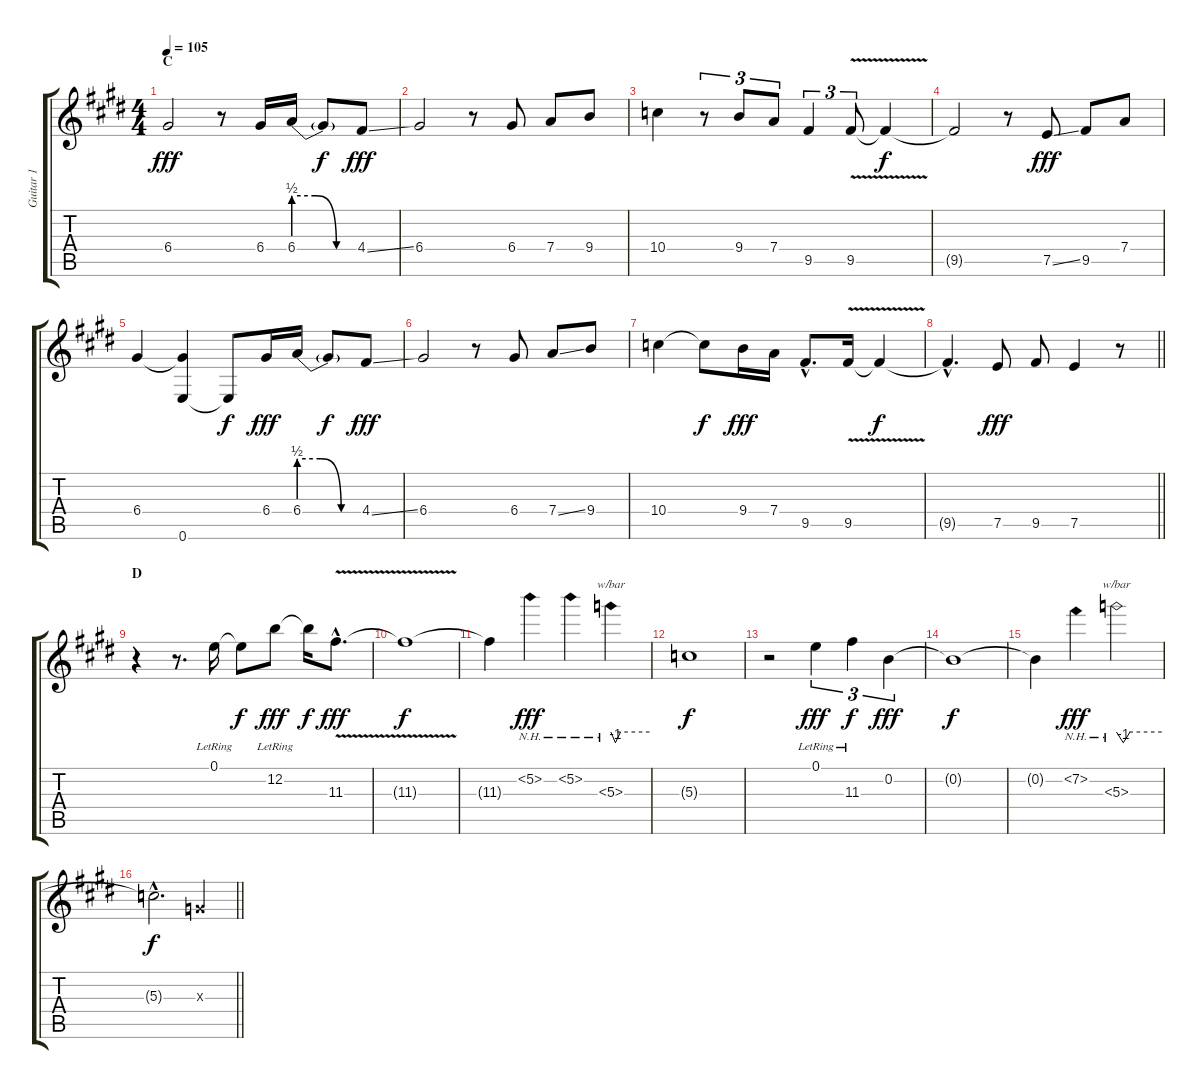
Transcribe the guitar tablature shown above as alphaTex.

\track ("Guitar 1" "Guitar 1") {instrument distortionguitar}
\staff {score tabs}
\tuning (E4 B3 G3 D3 A2 E2) {hide}
\ts (4 4)
\section ("" "C")
\tempo 105
\clef g2
\ks e
6.4.2{dy fff instrument lead5charang} r.8 6.4.16 6.4{be (custom 0 2 20 2 40 0 60 0)}.16 6.4{t}.8{dy f} 4.4{ss}.8{dy fff} |
6.4.2 r.8 6.4.8 7.4.8 9.4.8 |
10.4.4 r.8{tu (3 2)} 9.4.8{tu (3 2)} 7.4.8{tu (3 2)} 9.5.4{tu (3 2)} 9.5{v}.8{tu (3 2)} 9.5{t}.4{dy f} |
9.5{t}.2 r.8 7.5{ss}.8{dy fff} 9.5.8 7.4.8 |
6.4.4 (6.4{t} 0.6).4 0.6{t}.8{dy f} 6.4.16{dy fff} 6.4{be (custom 0 2 20 2 40 0 60 0)}.16 6.4{t}.8{dy f} 4.4{ss}.8{dy fff} |
6.4.2 r.8 6.4.8 7.4{ss}.8 9.4.8 |
10.4.4 10.4{t}.8{dy f} 9.4.16{dy fff} 7.4.16 9.5{hac}.8{d} 9.5{v}.16 9.5{t}.4{dy f} |
\barLineRight lightlight
9.5{hac t}.4{d} 7.5.8{dy fff} 9.5.8 7.5.4 r.8 |
\section ("" "D")
r.4{instrument lead5charang} r.8{d} 0.1{lr}.16 0.1{t}.8{dy f} 12.2{lr}.8{dy fff} 12.2{t}.16{dy f} 11.3{v hac}.8{d dy fff} |
11.3{t}.1{dy f} |
11.3{t}.4 5.2{nh}.4{dy fff} 5.2{nh}.4 5.3{nh}.4{tbe (custom default 0 0 7 -4 15 0 60 0)} |
5.3{t}.1{dy f} |
r.2 0.1{lr}.4{tu (3 2) dy fff} 11.3{lr}.4{tu (3 2) dy f} 0.2.4{tu (3 2) dy fff} |
0.2{t}.1{dy f} |
0.2{t}.4 7.2{nh}.4{dy fff} 5.3{nh}.2{tbe (custom default 0 0 9 -4 18 0 60 0)} |
\barLineRight lightlight
5.3{hac t}.2{d dy f} 0.3{x}.4
